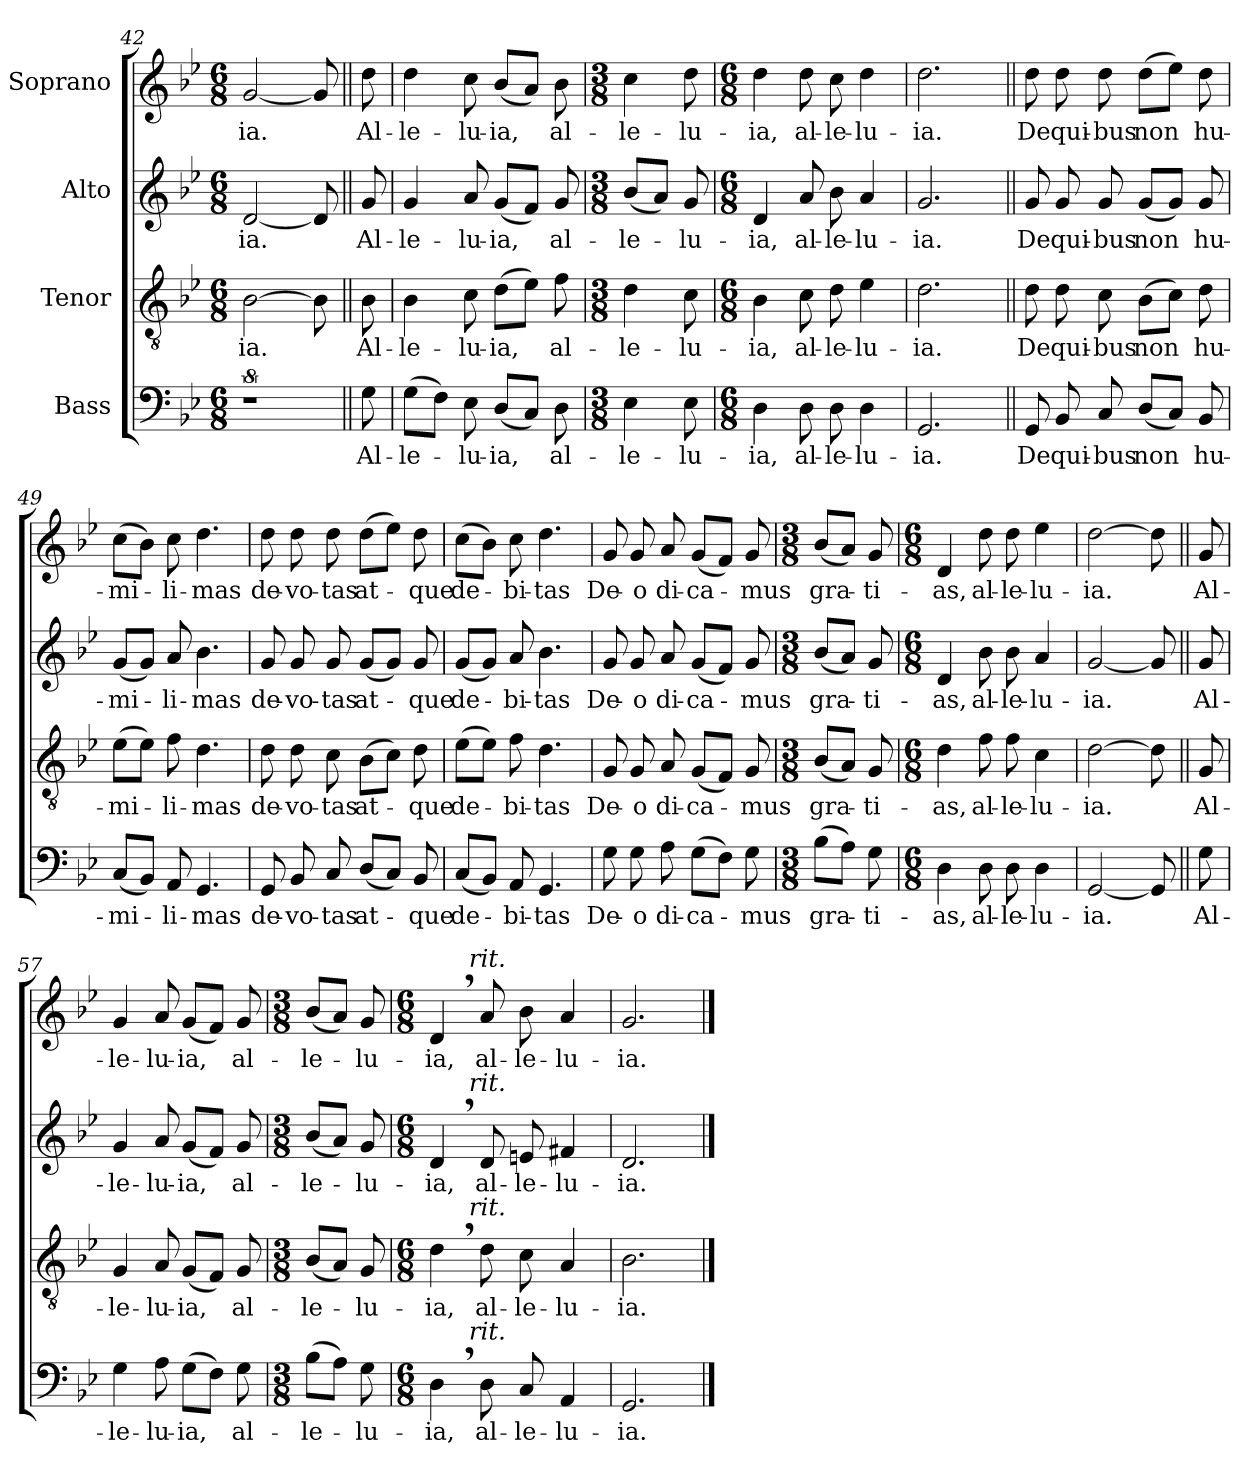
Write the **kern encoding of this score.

**kern	**text	**kern	**text	**kern	**text	**kern	**text
*part4	*part4	*part3	*part3	*part2	*part2	*part1	*part1
*staff4	*staff4	*staff3	*staff3	*staff2	*staff2	*staff1	*staff1
*I"Bass	*	*I"Tenor	*	*I"Alto	*	*I"Soprano	*
*clefF4	*	*clefGv2	*	*clefG2	*	*clefG2	*
*k[b-e-]	*	*k[b-e-]	*	*k[b-e-]	*	*k[b-e-]	*
*g:	*	*g:	*	*g:	*	*g:	*
*M6/8	*	*M6/8	*	*M6/8	*	*M6/8	*
=42	=42	=42	=42	=42	=42	=42	=42
8%5r	.	[2B-\	-ia.	[2d/	-ia.	[2g/	-ia.
.	.	8B-\]	.	8d/]	.	8g/]	.
=43||	=43||	=43||	=43||	=43||	=43||	=43||	=43||
8G\	Al-	8B-\	Al-	8g/	Al-	8dd\	Al-
=44	=44	=44	=44	=44	=44	=44	=44
(8G\L	-le-	4B-\	-le-	4g/	-le-	4dd\	-le-
8F\J)	.	.	.	.	.	.	.
8E-\	-lu-	8c\	-lu-	8a/	-lu-	8cc\	-lu-
(8D/L	-ia,	(8d\L	-ia,	(8g/L	-ia,	(8b-/L	-ia,
8C/J)	.	8e-\J)	.	8f/J)	.	8a/J)	.
8D\	al-	8f\	al-	8g/	al-	8b-\	al-
!!LO:LB:g=z
=45	=45	=45	=45	=45	=45	=45	=45
*M3/8	*	*M3/8	*	*M3/8	*	*M3/8	*
4E-\	-le-	4d\	-le-	(8b-/L	-le-	4cc\	-le-
.	.	.	.	8a/J)	.	.	.
8E-\	-lu-	8c\	-lu-	8g/	-lu-	8dd\	-lu-
=46	=46	=46	=46	=46	=46	=46	=46
*M6/8	*	*M6/8	*	*M6/8	*	*M6/8	*
4D\	-ia,	4B-\	-ia,	4d/	-ia,	4dd\	-ia,
8D\	al-	8c\	al-	8a/	al-	8dd\	al-
8D\	-le-	8d\	-le-	8b-\	-le-	8cc\	-le-
4D\	-lu-	4e-\	-lu-	4a/	-lu-	4dd\	-lu-
=47	=47	=47	=47	=47	=47	=47	=47
2.GG/	-ia.	2.d\	-ia.	2.g/	-ia.	2.dd\	-ia.
=48||	=48||	=48||	=48||	=48||	=48||	=48||	=48||
8GG/	De	8d\	De	8g/	De	8dd\	De
8BB-/	qui-	8d\	qui-	8g/	qui-	8dd\	qui-
8C/	-bus	8c\	-bus	8g/	-bus	8dd\	-bus
(8D/L	non	(8B-\L	non	(8g/L	non	(8dd\L	non
8C/J)	.	8c\J)	.	8g/J)	.	8ee-\J)	.
8BB-/	hu-	8d\	hu-	8g/	hu-	8dd\	hu-
=49	=49	=49	=49	=49	=49	=49	=49
(8C/L	-mi-	(8e-\L	-mi-	(8g/L	-mi-	(8cc\L	-mi-
8BB-/J)	.	8e-\J)	.	8g/J)	.	8b-\J)	.
8AA/	-li-	8f\	-li-	8a/	-li-	8cc\	-li-
4.GG/	-mas	4.d\	-mas	4.b-\	-mas	4.dd\	-mas
!!LO:LB:g=z
=50	=50	=50	=50	=50	=50	=50	=50
8GG/	de-	8d\	de-	8g/	de-	8dd\	de-
8BB-/	-vo-	8d\	-vo-	8g/	-vo-	8dd\	-vo-
8C/	-tas	8c\	-tas	8g/	-tas	8dd\	-tas
(8D/L	at-	(8B-\L	at-	(8g/L	at-	(8dd\L	at-
8C/J)	.	8c\J)	.	8g/J)	.	8ee-\J)	.
8BB-/	-que	8d\	-que	8g/	-que	8dd\	-que
=51	=51	=51	=51	=51	=51	=51	=51
(8C/L	de-	(8e-\L	de-	(8g/L	de-	(8cc\L	de-
8BB-/J)	.	8e-\J)	.	8g/J)	.	8b-\J)	.
8AA/	-bi-	8f\	-bi-	8a/	-bi-	8cc\	-bi-
4.GG/	-tas	4.d\	-tas	4.b-\	-tas	4.dd\	-tas
=52	=52	=52	=52	=52	=52	=52	=52
8G\	De-	8G/	De-	8g/	De-	8g/	De-
8G\	-o	8G/	-o	8g/	-o	8g/	-o
8A\	di-	8A/	di-	8a/	di-	8a/	di-
(8G\L	-ca-	(8G/L	-ca-	(8g/L	-ca-	(8g/L	-ca-
8F\J)	.	8F/J)	.	8f/J)	.	8f/J)	.
8G\	-mus	8G/	-mus	8g/	-mus	8g/	-mus
=53	=53	=53	=53	=53	=53	=53	=53
*M3/8	*	*M3/8	*	*M3/8	*	*M3/8	*
(8B-\L	gra-	(8B-/L	gra-	(8b-/L	gra-	(8b-/L	gra-
8A\J)	.	8A/J)	.	8a/J)	.	8a/J)	.
8G\	-ti-	8G/	-ti-	8g/	-ti-	8g/	-ti-
!!LO:PB:g=z
=54	=54	=54	=54	=54	=54	=54	=54
*M6/8	*	*M6/8	*	*M6/8	*	*M6/8	*
4D\	-as,	4d\	-as,	4d/	-as,	4d/	-as,
8D\	al-	8f\	al-	8b-\	al-	8dd\	al-
8D\	-le-	8f\	-le-	8b-\	-le-	8dd\	-le-
4D\	-lu-	4c\	-lu-	4a/	-lu-	4ee-\	-lu-
=55	=55	=55	=55	=55	=55	=55	=55
[2GG/	-ia.	[2d\	-ia.	[2g/	-ia.	[2dd\	-ia.
8GG/]	.	8d\]	.	8g/]	.	8dd\]	.
=56||	=56||	=56||	=56||	=56||	=56||	=56||	=56||
8G\	Al-	8G/	Al-	8g/	Al-	8g/	Al-
=57	=57	=57	=57	=57	=57	=57	=57
4G\	-le-	4G/	-le-	4g/	-le-	4g/	-le-
8A\	-lu-	8A/	-lu-	8a/	-lu-	8a/	-lu-
(8G\L	-ia,	(8G/L	-ia,	(8g/L	-ia,	(8g/L	-ia,
8F\J)	.	8F/J)	.	8f/J)	.	8f/J)	.
8G\	al-	8G/	al-	8g/	al-	8g/	al-
!!LO:LB:g=z
=58	=58	=58	=58	=58	=58	=58	=58
*M3/8	*	*M3/8	*	*M3/8	*	*M3/8	*
(8B-\L	-le-	(8B-/L	-le-	(8b-/L	-le-	(8b-/L	-le-
8A\J)	.	8A/J)	.	8a/J)	.	8a/J)	.
8G\	-lu-	8G/	-lu-	8g/	-lu-	8g/	-lu-
=59	=59	=59	=59	=59	=59	=59	=59
*M6/8	*	*M6/8	*	*M6/8	*	*M6/8	*
*^	*	*^	*	*^	*	*^	*
4D,>\	8..ryy	-ia,	4d,>\	8..ryy	-ia,	4d,>/	8..ryy	-ia,	4d,>/	8..ryy	-ia,
!	!	!	!	!	!	!	!	!	!	!LO:TX:a:i:t=rit.	!
!	!	!	!	!	!	!	!LO:TX:a:i:t=rit.	!	!	!	!
!	!	!	!	!LO:TX:a:i:t=rit.	!	!	!	!	!	!	!
!	!LO:TX:a:i:t=rit.	!	!	!	!	!	!	!	!	!	!
.	2ryy	.	.	2ryy	.	.	2ryy	.	.	2ryy	.
8D\	.	al-	8d\	.	al-	8d/	.	al-	8a/	.	al-
8C/	.	-le-	8c\	.	-le-	8en/	.	-le-	8b-\	.	-le-
4AA/	.	-lu-	4A/	.	-lu-	4f#X/	.	-lu-	4a/	.	-lu-
.	32ryy	.	.	32ryy	.	.	32ryy	.	.	32ryy	.
*v	*v	*	*	*	*	*v	*v	*	*v	*v	*
*	*	*v	*v	*	*	*	*	*
=60	=60	=60	=60	=60	=60	=60	=60
2.GG/	-ia.	2.B-\	-ia.	2.d/	-ia.	2.g/	-ia.
==	==	==	==	==	==	==	==
*-	*-	*-	*-	*-	*-	*-	*-
